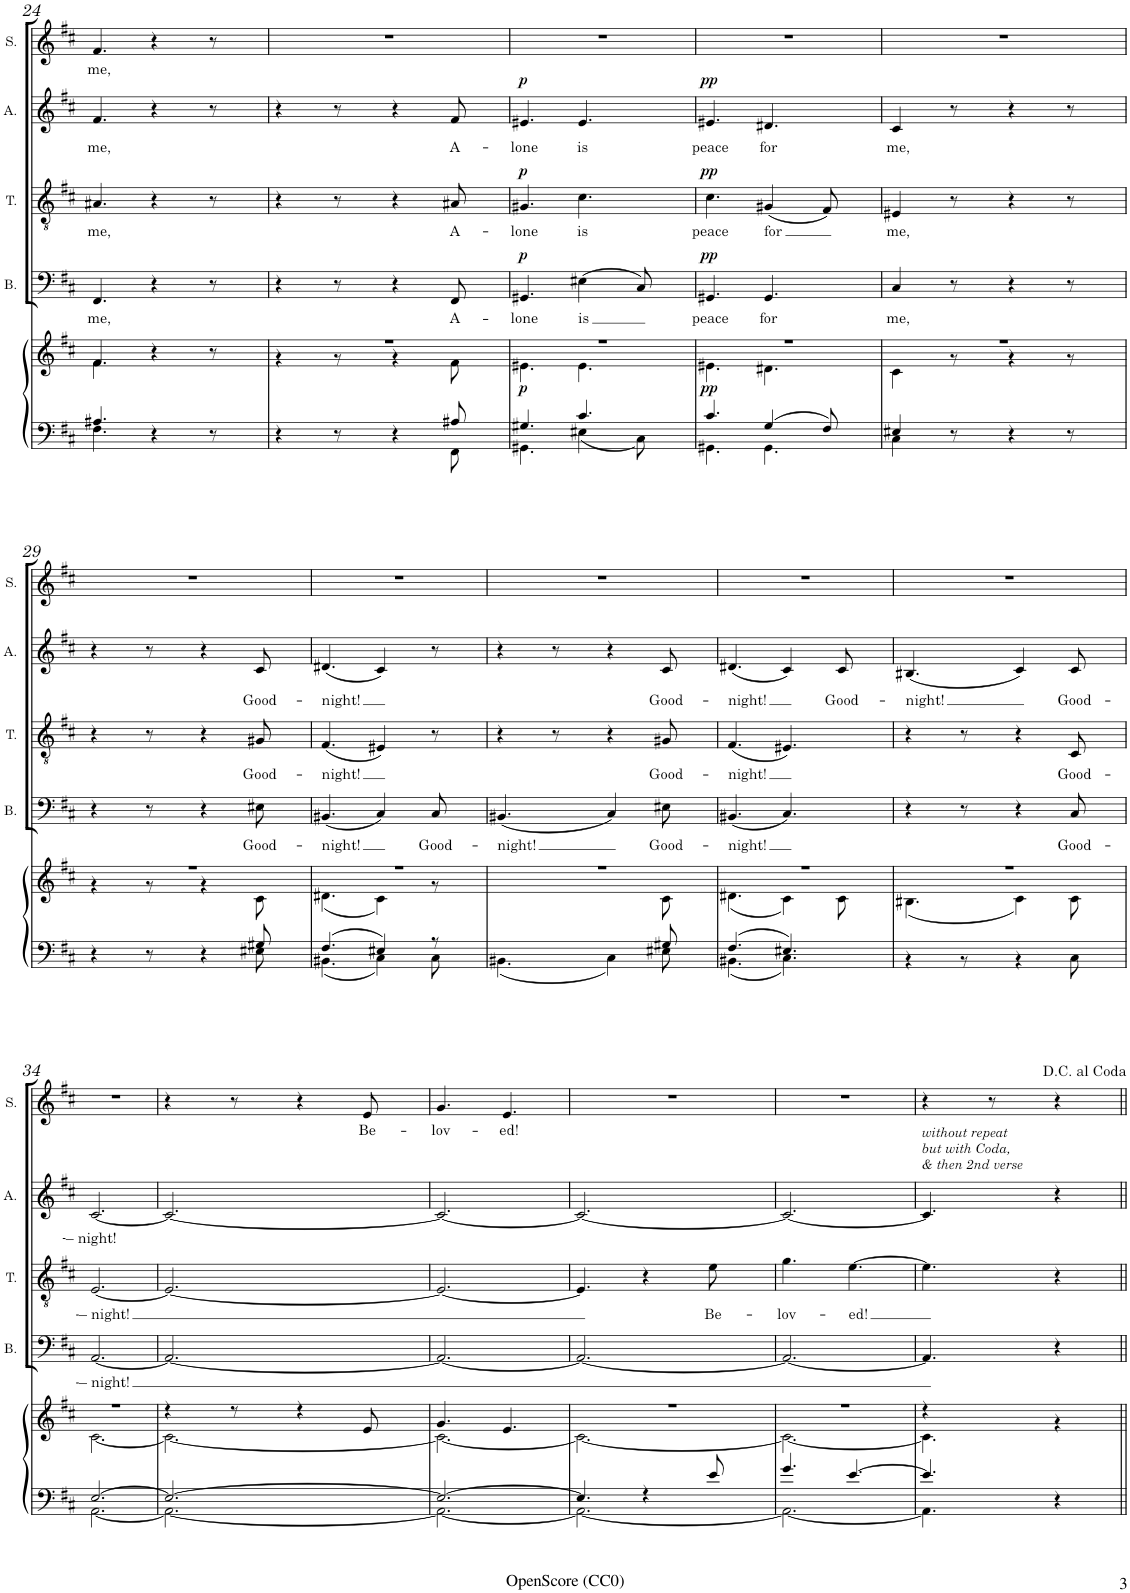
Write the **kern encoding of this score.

**kern	**kern	**dynam	**kern	**text	**dynam	**kern	**text	**dynam	**kern	**text	**dynam	**kern	**text
*part5	*part5	*part5	*part4	*part4	*part4	*part3	*part3	*part3	*part2	*part2	*part2	*part1	*part1
*staff6	*staff5	*staff5/6	*staff4	*staff4	*staff4	*staff3	*staff3	*staff3	*staff2	*staff2	*staff2	*staff1	*staff1
*I"Piano	*	*	*I"Bass	*	*	*I"Tenor	*	*	*I"Alto	*	*	*I"Soprano	*
*I'Pno	*	*	*I'B.	*	*	*I'T.	*	*	*I'A.	*	*	*I'S.	*
!!LO:PB:g=z
*clefF4	*clefG2	*	*clefF4	*	*	*clefGv2	*	*	*clefG2	*	*	*clefG2	*
*k[f#c#]	*k[f#c#]	*	*k[f#c#]	*	*	*k[f#c#]	*	*	*k[f#c#]	*	*	*k[f#c#]	*
*M6/8	*M6/8	*	*M6/8	*	*	*M6/8	*	*	*M6/8	*	*	*M6/8	*
=24	=24	=24	=24	=24	=24	=24	=24	=24	=24	=24	=24	=24	=24
*^	*^	*	*	*	*	*	*	*	*	*	*	*	*
!	!	!	!	!	!	!LO:LY:b	!	!	!LO:LY:b	!	!	!LO:LY:b	!	!	!LO:LY:b
4.A#X/	4.F#\	4.f#/	4.f#\	.	4.FF#/	me,	.	4.A#X/	me,	.	4.f#/	me,	.	4.f#/	me,
4r	4ryy	4r	4ryy	.	4r	.	.	4r	.	.	4r	.	.	4r	.
8r	8ryy	8r	8ryy	.	8r	.	.	8r	.	.	8r	.	.	8r	.
=25	=25	=25	=25	=25	=25	=25	=25	=25	=25	=25	=25	=25	=25	=25	=25
4r	4ryy	2.r	4r	.	4r	.	.	4r	.	.	4r	.	.	2.r	.
8r	8ryy	.	8r	.	8r	.	.	8r	.	.	8r	.	.	.	.
4r	4ryy	.	4r	.	4r	.	.	4r	.	.	4r	.	.	.	.
!	!	!	!	!	!	!LO:LY:b	!	!	!LO:LY:b	!	!	!LO:LY:b	!	!	!
8A#X/	8FF#\	.	8f#\	.	8FF#/	A-	.	8A#X/	A-	.	8f#/	A-	.	.	.
=26	=26	=26	=26	=26	=26	=26	=26	=26	=26	=26	=26	=26	=26	=26	=26
!	!	!	!	!LO:DY:b	!	!LO:LY:b	!LO:DY:a	!	!LO:LY:b	!LO:DY:a	!	!LO:LY:b	!LO:DY:a	!	!
4.G#X/	4.GG#X\	2.r	4.e#X\	p	4.GG#X/	-lone	p	4.G#X/	-lone	p	4.e#X/	-lone	p	2.r	.
!	!	!	!	!	!	!LO:LY:b	!	!	!LO:LY:b	!	!	!LO:LY:b	!	!	!
4.c#/	4E#X\	.	4.e#\	.	(4E#X\	is	.	4.c#\	is	.	4.e#/	is	.	.	.
.	8C#\	.	.	.	8C#/)	.	.	.	.	.	.	.	.	.	.
=27	=27	=27	=27	=27	=27	=27	=27	=27	=27	=27	=27	=27	=27	=27	=27
!	!	!	!	!LO:DY:b	!	!LO:LY:b	!LO:DY:a	!	!LO:LY:b	!LO:DY:a	!	!LO:LY:b	!LO:DY:a	!	!
4.c#/	4.GG#X\	2.r	4.e#X\	pp	4.GG#X/	peace	pp	4.c#\	peace	pp	4.e#X/	peace	pp	2.r	.
!	!	!	!	!	!	!LO:LY:b	!	!	!LO:LY:b	!	!	!LO:LY:b	!	!	!
4G/	4.GG#\	.	4.d#X\	.	4.GG#/	for	.	(4G#X/	for	.	4.d#X/	for	.	.	.
8F#/	.	.	.	.	.	.	.	8F#/)	.	.	.	.	.	.	.
=28	=28	=28	=28	=28	=28	=28	=28	=28	=28	=28	=28	=28	=28	=28	=28
!	!	!	!	!	!	!LO:LY:b	!	!	!LO:LY:b	!	!	!LO:LY:b	!	!	!
4E#X/	4C#\	2.r	4c#\	.	4C#/	me,	.	4E#X/	me,	.	4c#/	me,	.	2.r	.
8r	8ryy	.	8r	.	8r	.	.	8r	.	.	8r	.	.	.	.
4r	4ryy	.	4r	.	4r	.	.	4r	.	.	4r	.	.	.	.
8r	8ryy	.	8r	.	8r	.	.	8r	.	.	8r	.	.	.	.
!!LO:LB:g=z
=29	=29	=29	=29	=29	=29	=29	=29	=29	=29	=29	=29	=29	=29	=29	=29
4r	4ryy	2.r	4r	.	4r	.	.	4r	.	.	4r	.	.	2.r	.
8r	8ryy	.	8r	.	8r	.	.	8r	.	.	8r	.	.	.	.
4r	4ryy	.	4r	.	4r	.	.	4r	.	.	4r	.	.	.	.
!	!	!	!	!	!	!LO:LY:b	!	!	!LO:LY:b	!	!	!LO:LY:b	!	!	!
8G#X/	8E#X\	.	8c#\	.	8E#X\	Good-	.	8G#X/	Good-	.	8c#/	Good-	.	.	.
=30	=30	=30	=30	=30	=30	=30	=30	=30	=30	=30	=30	=30	=30	=30	=30
!	!	!	!	!	!	!LO:LY:b	!	!	!LO:LY:b	!	!	!LO:LY:b	!	!	!
4.F#/	4.BB#X\	2.r	(4.d#X\	.	(4.BB#X/	-night!	.	(4.F#/	-night!	.	(4.d#X/	-night!	.	2.r	.
4E#X/	4C#\	.	4c#\)	.	4C#/)	.	.	4E#X/)	.	.	4c#/)	.	.	.	.
!	!	!	!	!	!	!LO:LY:b	!	!	!	!	!	!	!	!	!
8r	8C#\	.	8r	.	8C#/	Good-	.	8r	.	.	8r	.	.	.	.
=31	=31	=31	=31	=31	=31	=31	=31	=31	=31	=31	=31	=31	=31	=31	=31
!	!	!	!	!	!	!LO:LY:b	!	!	!	!	!	!	!	!	!
4ryy	4.BB#X\	2.r	4ryy	.	(4.BB#X/	-night!	.	4r	.	.	4r	.	.	2.r	.
8ryy	.	.	8ryy	.	.	.	.	8r	.	.	8r	.	.	.	.
4ryy	4C#\	.	4ryy	.	4C#/)	.	.	4r	.	.	4r	.	.	.	.
!	!	!	!	!	!	!LO:LY:b	!	!	!LO:LY:b	!	!	!LO:LY:b	!	!	!
8G#X/	8E#X\	.	8c#\	.	8E#X\	Good-	.	8G#X/	Good-	.	8c#/	Good-	.	.	.
=32	=32	=32	=32	=32	=32	=32	=32	=32	=32	=32	=32	=32	=32	=32	=32
!	!	!	!	!	!	!LO:LY:b	!	!	!LO:LY:b	!	!	!LO:LY:b	!	!	!
4.F#/	4.BB#X\	2.r	(4.d#X\	.	(4.BB#X/	-night!	.	(4.F#/	-night!	.	(4.d#X/	-night!	.	2.r	.
4.E#X/	4.C#\	.	4c#\)	.	4.C#/)	.	.	4.E#X/)	.	.	4c#/)	.	.	.	.
!	!	!	!	!	!	!	!	!	!	!	!	!LO:LY:b	!	!	!
.	.	.	8c#\	.	.	.	.	.	.	.	8c#/	Good-	.	.	.
=33	=33	=33	=33	=33	=33	=33	=33	=33	=33	=33	=33	=33	=33	=33	=33
!	!	!	!	!	!	!	!	!	!	!	!	!LO:LY:b	!	!	!
2.ryy	4r	2.r	(4.B#X\	.	4r	.	.	4r	.	.	(4.B#X/	-night!	.	2.r	.
.	8r	.	.	.	8r	.	.	8r	.	.	.	.	.	.	.
.	4r	.	4c#\)	.	4r	.	.	4r	.	.	4c#/)	.	.	.	.
!	!	!	!	!	!	!LO:LY:b	!	!	!LO:LY:b	!	!	!LO:LY:b	!	!	!
.	8C#\	.	8c#\	.	8C#/	Good-	.	8C#/	Good-	.	8c#/	Good-	.	.	.
!!LO:LB:g=z
=34	=34	=34	=34	=34	=34	=34	=34	=34	=34	=34	=34	=34	=34	=34	=34
!	!	!	!	!	!	!LO:LY:b	!	!	!LO:LY:b	!	!	!LO:LY:b	!	!	!
[2.E/	[2.AA\	2.r	[2.c#\	.	[2.AA/	– night!	.	[2.E/	– night!	.	[2.c#/	– night!	.	2.r	.
=35	=35	=35	=35	=35	=35	=35	=35	=35	=35	=35	=35	=35	=35	=35	=35
2.E/_	2.AA\_	4r	2.c#\_	.	2.AA/_	.	.	2.E/_	.	.	2.c#/_	.	.	4r	.
.	.	8r	.	.	.	.	.	.	.	.	.	.	.	8r	.
.	.	4r	.	.	.	.	.	.	.	.	.	.	.	4r	.
!	!	!	!	!	!	!	!	!	!	!	!	!	!	!	!LO:LY:b
.	.	8e/	.	.	.	.	.	.	.	.	.	.	.	8e/	Be-
=36	=36	=36	=36	=36	=36	=36	=36	=36	=36	=36	=36	=36	=36	=36	=36
!	!	!	!	!	!	!	!	!	!	!	!	!	!	!	!LO:LY:b
2.E/_	2.AA\_	4.g/	2.c#\_	.	2.AA/_	.	.	2.E/_	.	.	2.c#/_	.	.	4.g/	-lov-
!	!	!	!	!	!	!	!	!	!	!	!	!	!	!	!LO:LY:b
.	.	4.e/	.	.	.	.	.	.	.	.	.	.	.	4.e/	-ed!
=37	=37	=37	=37	=37	=37	=37	=37	=37	=37	=37	=37	=37	=37	=37	=37
4.E/]	2.AA\_	2.r	2.c#\_	.	2.AA/_	.	.	4.E/]	.	.	2.c#/_	.	.	2.r	.
4r	.	.	.	.	.	.	.	4r	.	.	.	.	.	.	.
!	!	!	!	!	!	!	!	!	!LO:LY:b	!	!	!	!	!	!
8e/	.	.	.	.	.	.	.	8e\	Be-	.	.	.	.	.	.
=38	=38	=38	=38	=38	=38	=38	=38	=38	=38	=38	=38	=38	=38	=38	=38
!	!	!	!	!	!	!	!	!	!LO:LY:b	!	!	!	!	!	!
4.g/	2.AA\_	2.r	2.c#\_	.	2.AA/_	.	.	4.g\	-lov-	.	2.c#/_	.	.	2.r	.
!	!	!	!	!	!	!	!	!	!LO:LY:b	!	!	!	!	!	!
[4.e/	.	.	.	.	.	.	.	[4.e\	-ed!	.	.	.	.	.	.
=39	=39	=39	=39	=39	=39	=39	=39	=39	=39	=39	=39	=39	=39	=39	=39
!	!	!	!	!	!	!	!	!	!	!	!	!	!	!LO:TX:b:i:t=without repeat	!
!	!	!	!	!	!	!	!	!	!	!	!	!	!	!LO:TX:b:t=but with Coda,	!
!	!	!	!	!	!	!	!	!	!	!	!	!	!	!LO:TX:b:t=& then 2nd verse	!
4.e/]	4.AA\]	4r	4.c#\]	.	4.AA/]	.	.	4.e\]	.	.	4.c#/]	.	.	4r	.
.	.	4ryy	.	.	.	.	.	.	.	.	.	.	.	8r	.
4r	4ryy	.	4r	.	4r	.	.	4r	.	.	4r	.	.	4r	.
.	.	8ryy	.	.	.	.	.	.	.	.	.	.	.	.	.
*v	*v	*	*	*	*	*	*	*	*	*	*	*	*	*	*
*	*v	*v	*	*	*	*	*	*	*	*	*	*	*	*
=||	=||	=||	=||	=||	=||	=||	=||	=||	=||	=||	=||	=||	=||
*-	*-	*-	*-	*-	*-	*-	*-	*-	*-	*-	*-	*-	*-
